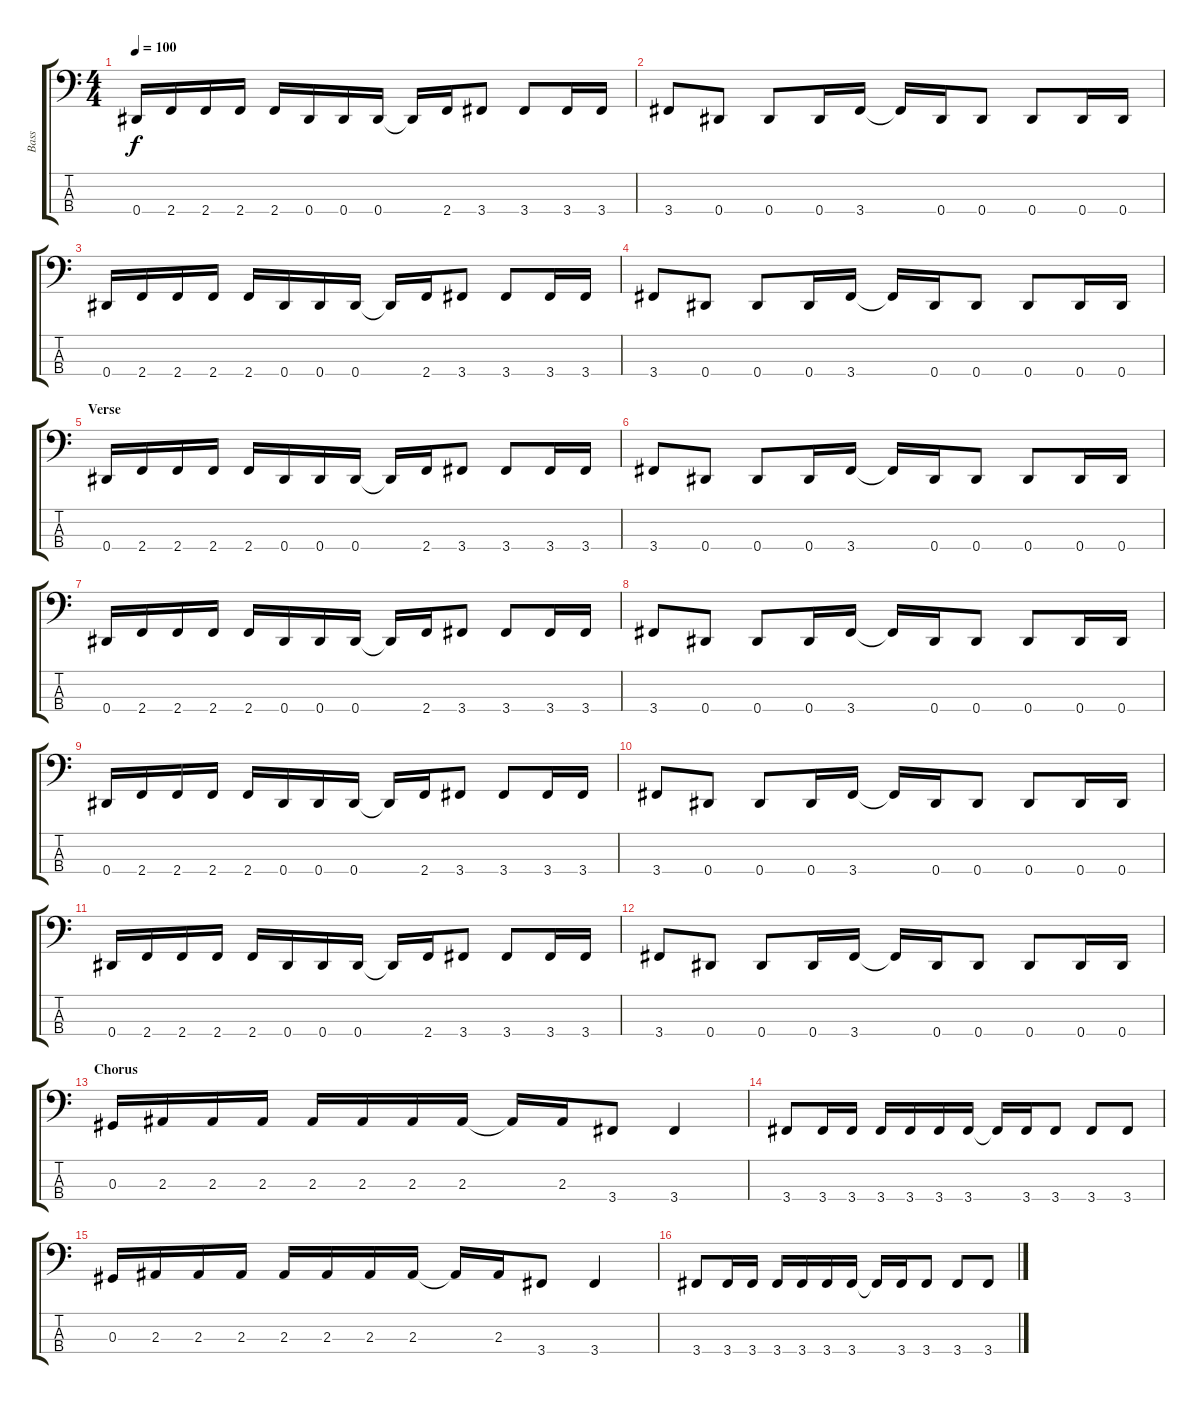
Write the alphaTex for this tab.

\track ("Bass" "Bass") {instrument electricbassfinger}
\staff {score tabs}
\tuning (Gb2 Db2 Ab1 Eb1) {hide}
\ts (4 4)
\tempo 100
\clef f4
\ks c
0.4.16{dy f} 2.4.16 2.4.16 2.4.16 2.4.16 0.4.16 0.4.16 0.4.16 0.4{t}.16 2.4.16 3.4.8 3.4.8 3.4.16 3.4.16 |
3.4.8 0.4.8 0.4.8 0.4.16 3.4.16 3.4{t}.16 0.4.16 0.4.8 0.4.8 0.4.16 0.4.16 |
0.4.16 2.4.16 2.4.16 2.4.16 2.4.16 0.4.16 0.4.16 0.4.16 0.4{t}.16 2.4.16 3.4.8 3.4.8 3.4.16 3.4.16 |
3.4.8 0.4.8 0.4.8 0.4.16 3.4.16 3.4{t}.16 0.4.16 0.4.8 0.4.8 0.4.16 0.4.16 |
\section ("" "Verse")
0.4.16 2.4.16 2.4.16 2.4.16 2.4.16 0.4.16 0.4.16 0.4.16 0.4{t}.16 2.4.16 3.4.8 3.4.8 3.4.16 3.4.16 |
3.4.8 0.4.8 0.4.8 0.4.16 3.4.16 3.4{t}.16 0.4.16 0.4.8 0.4.8 0.4.16 0.4.16 |
0.4.16 2.4.16 2.4.16 2.4.16 2.4.16 0.4.16 0.4.16 0.4.16 0.4{t}.16 2.4.16 3.4.8 3.4.8 3.4.16 3.4.16 |
3.4.8 0.4.8 0.4.8 0.4.16 3.4.16 3.4{t}.16 0.4.16 0.4.8 0.4.8 0.4.16 0.4.16 |
0.4.16 2.4.16 2.4.16 2.4.16 2.4.16 0.4.16 0.4.16 0.4.16 0.4{t}.16 2.4.16 3.4.8 3.4.8 3.4.16 3.4.16 |
3.4.8 0.4.8 0.4.8 0.4.16 3.4.16 3.4{t}.16 0.4.16 0.4.8 0.4.8 0.4.16 0.4.16 |
0.4.16 2.4.16 2.4.16 2.4.16 2.4.16 0.4.16 0.4.16 0.4.16 0.4{t}.16 2.4.16 3.4.8 3.4.8 3.4.16 3.4.16 |
3.4.8 0.4.8 0.4.8 0.4.16 3.4.16 3.4{t}.16 0.4.16 0.4.8 0.4.8 0.4.16 0.4.16 |
\section ("" "Chorus")
0.3.16 2.3.16 2.3.16 2.3.16 2.3.16 2.3.16 2.3.16 2.3.16 2.3{t}.16 2.3.16 3.4.8 3.4.4 |
3.4.8 3.4.16 3.4.16 3.4.16 3.4.16 3.4.16 3.4.16 3.4{t}.16 3.4.16 3.4.8 3.4.8 3.4.8 |
0.3.16 2.3.16 2.3.16 2.3.16 2.3.16 2.3.16 2.3.16 2.3.16 2.3{t}.16 2.3.16 3.4.8 3.4.4 |
3.4.8 3.4.16 3.4.16 3.4.16 3.4.16 3.4.16 3.4.16 3.4{t}.16 3.4.16 3.4.8 3.4.8 3.4.8
